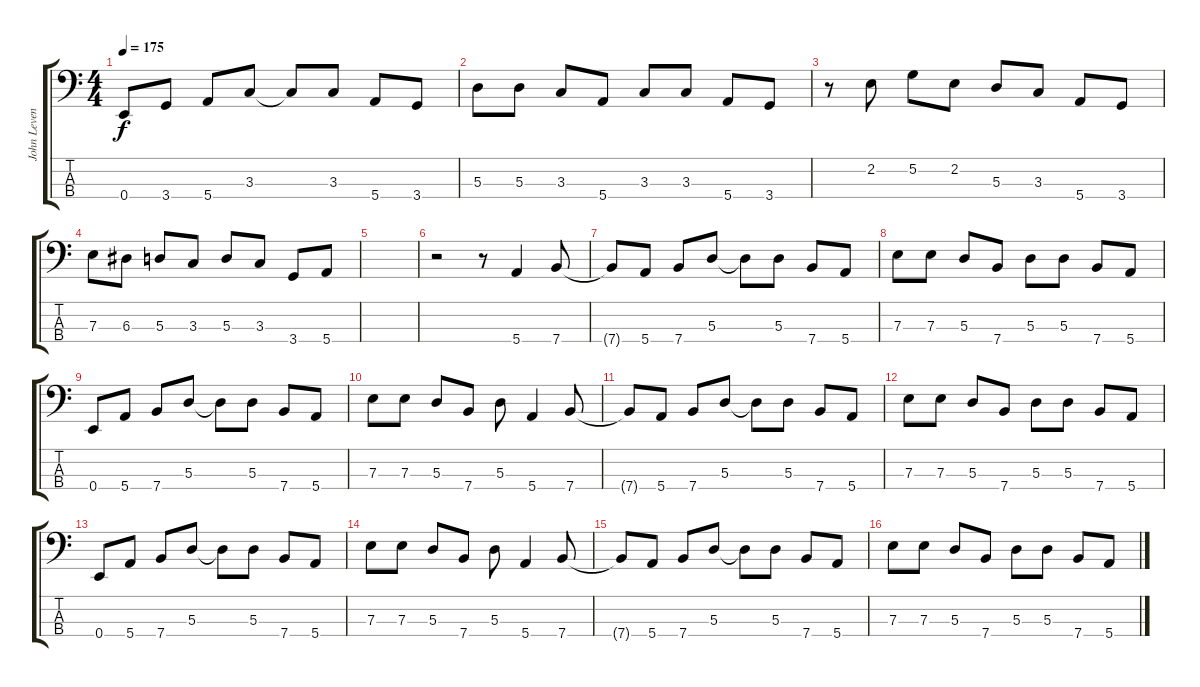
\track ("John Leven" "John Leven") {instrument electricbassfinger}
\staff {score tabs}
\tuning (G2 D2 A1 E1) {hide}
\ts (4 4)
\tempo 175
\clef f4
\ks c
0.4.8{dy f} 3.4.8 5.4.8 3.3.8 3.3{t}.8 3.3.8 5.4.8 3.4.8 |
5.3.8 5.3.8 3.3.8 5.4.8 3.3.8 3.3.8 5.4.8 3.4.8 |
r.8 2.2.8 5.2.8 2.2.8 5.3.8 3.3.8 5.4.8 3.4.8 |
7.3.8 6.3.8 5.3.8 3.3.8 5.3.8 3.3.8 3.4.8 5.4.8 |
|
r.2 r.8 5.4.4 7.4.8 |
7.4{t}.8 5.4.8 7.4.8 5.3.8 5.3{t}.8 5.3.8 7.4.8 5.4.8 |
7.3.8 7.3.8 5.3.8 7.4.8 5.3.8 5.3.8 7.4.8 5.4.8 |
0.4.8 5.4.8 7.4.8 5.3.8 5.3{t}.8 5.3.8 7.4.8 5.4.8 |
7.3.8 7.3.8 5.3.8 7.4.8 5.3.8 5.4.4 7.4.8 |
7.4{t}.8 5.4.8 7.4.8 5.3.8 5.3{t}.8 5.3.8 7.4.8 5.4.8 |
7.3.8 7.3.8 5.3.8 7.4.8 5.3.8 5.3.8 7.4.8 5.4.8 |
0.4.8 5.4.8 7.4.8 5.3.8 5.3{t}.8 5.3.8 7.4.8 5.4.8 |
7.3.8 7.3.8 5.3.8 7.4.8 5.3.8 5.4.4 7.4.8 |
7.4{t}.8 5.4.8 7.4.8 5.3.8 5.3{t}.8 5.3.8 7.4.8 5.4.8 |
7.3.8 7.3.8 5.3.8 7.4.8 5.3.8 5.3.8 7.4.8 5.4.8
